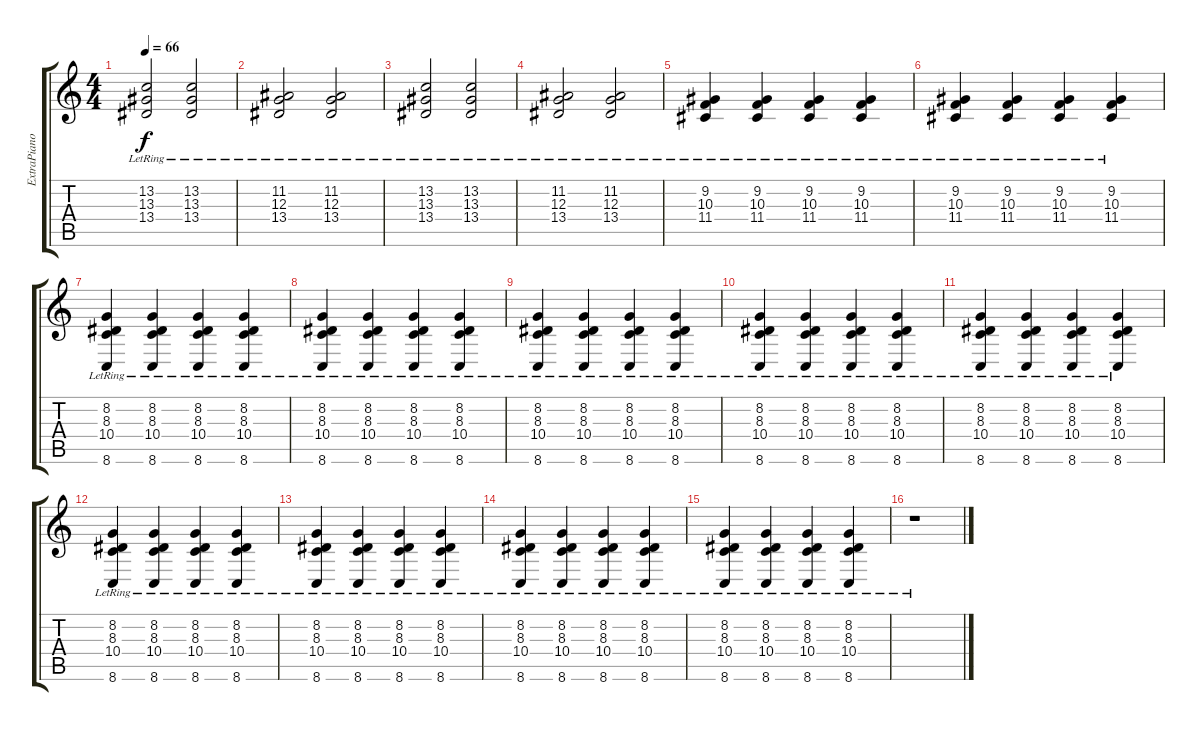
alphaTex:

\track ("ExtraPiano" "ExtraPiano") {instrument acousticgrandpiano}
\staff {score tabs}
\tuning (E4 B3 G3 D3 A2 E2) {hide}
\ts (4 4)
\tempo 66
\clef g2
\ks c
(13.2{lr} 13.3{lr} 13.4{lr}).2{dy f} (13.2{lr} 13.3{lr} 13.4{lr}).2 |
(11.2{lr} 12.3{lr} 13.4{lr}).2 (11.2{lr} 12.3{lr} 13.4).2 |
(13.2{lr} 13.3{lr} 13.4{lr}).2 (13.2{lr} 13.3{lr} 13.4{lr}).2 |
(11.2{lr} 12.3{lr} 13.4{lr}).2 (11.2{lr} 12.3{lr} 13.4).2 |
(9.2{lr} 10.3{lr} 11.4{lr}).4 (9.2{lr} 10.3{lr} 11.4{lr}).4 (9.2{lr} 10.3{lr} 11.4{lr}).4 (9.2{lr} 10.3{lr} 11.4{lr}).4 |
(9.2{lr} 10.3{lr} 11.4{lr}).4 (9.2{lr} 10.3{lr} 11.4{lr}).4 (9.2{lr} 10.3{lr} 11.4{lr}).4 (9.2{lr} 10.3{lr} 11.4{lr}).4 |
(8.2{lr} 8.3{lr} 10.4{lr} 8.6).4 (8.2{lr} 8.3{lr} 10.4{lr} 8.6).4 (8.2{lr} 8.3{lr} 10.4{lr} 8.6).4 (8.2{lr} 8.3{lr} 10.4{lr} 8.6).4 |
(8.2{lr} 8.3{lr} 10.4{lr} 8.6).4 (8.2{lr} 8.3{lr} 10.4{lr} 8.6).4 (8.2{lr} 8.3{lr} 10.4{lr} 8.6).4 (8.2{lr} 8.3{lr} 10.4{lr} 8.6).4 |
(8.2{lr} 8.3{lr} 10.4{lr} 8.6).4 (8.2{lr} 8.3{lr} 10.4{lr} 8.6).4 (8.2{lr} 8.3{lr} 10.4{lr} 8.6).4 (8.2{lr} 8.3{lr} 10.4{lr} 8.6).4 |
(8.2{lr} 8.3{lr} 10.4{lr} 8.6).4 (8.2{lr} 8.3{lr} 10.4{lr} 8.6).4 (8.2{lr} 8.3{lr} 10.4{lr} 8.6).4 (8.2{lr} 8.3{lr} 10.4{lr} 8.6).4 |
(8.2{lr} 8.3{lr} 10.4{lr} 8.6).4 (8.2{lr} 8.3{lr} 10.4{lr} 8.6).4 (8.2{lr} 8.3{lr} 10.4{lr} 8.6).4 (8.2{lr} 8.3{lr} 10.4{lr} 8.6).4 |
(8.2{lr} 8.3{lr} 10.4{lr} 8.6).4 (8.2{lr} 8.3{lr} 10.4{lr} 8.6).4 (8.2{lr} 8.3{lr} 10.4{lr} 8.6).4 (8.2{lr} 8.3{lr} 10.4{lr} 8.6).4 |
(8.2{lr} 8.3{lr} 10.4{lr} 8.6).4 (8.2{lr} 8.3{lr} 10.4{lr} 8.6).4 (8.2{lr} 8.3{lr} 10.4{lr} 8.6).4 (8.2{lr} 8.3{lr} 10.4{lr} 8.6).4 |
(8.2{lr} 8.3{lr} 10.4{lr} 8.6).4 (8.2{lr} 8.3{lr} 10.4{lr} 8.6).4 (8.2{lr} 8.3{lr} 10.4{lr} 8.6).4 (8.2{lr} 8.3{lr} 10.4{lr} 8.6).4 |
(8.2{lr} 8.3{lr} 10.4{lr} 8.6).4 (8.2{lr} 8.3{lr} 10.4{lr} 8.6).4 (8.2{lr} 8.3{lr} 10.4{lr} 8.6).4 (8.2{lr} 8.3{lr} 10.4{lr} 8.6).4 |
r.1
